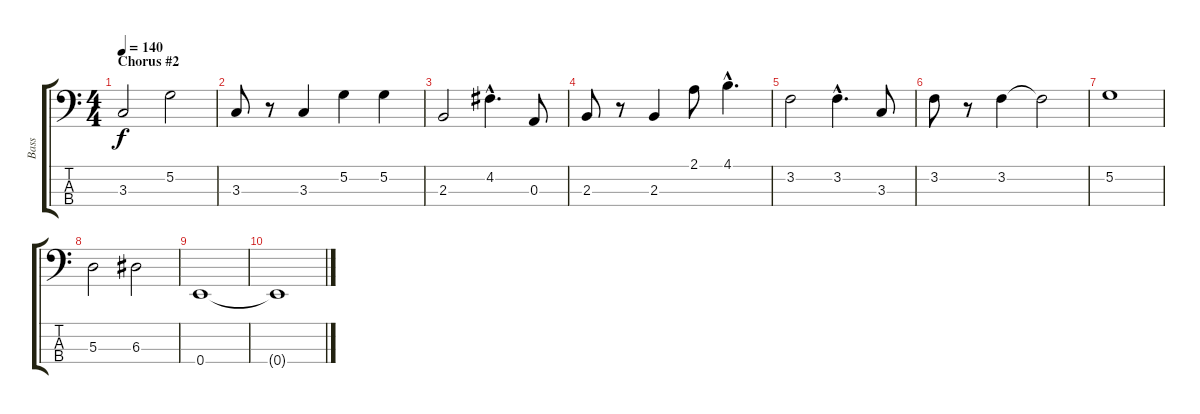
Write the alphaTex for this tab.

\track ("Bass" "Bass") {instrument electricbasspick}
\staff {score tabs}
\tuning (G2 D2 A1 E1) {hide}
\ts (4 4)
\section ("" "Chorus #2")
\tempo 140
\clef f4
\ks c
3.3.2{dy f} 5.2.2 |
3.3.8 r.8 3.3.4 5.2.4 5.2.4 |
2.3.2 4.2{hac}.4{d} 0.3.8 |
2.3.8 r.8 2.3.4 2.1.8 4.1{hac}.4{d} |
3.2.2 3.2{hac}.4{d} 3.3.8 |
3.2.8 r.8 3.2.4 3.2{t}.2 |
5.2.1 |
5.3.2 6.3.2 |
0.4.1{instrument overdrivenguitar} |
0.4{t}.1
